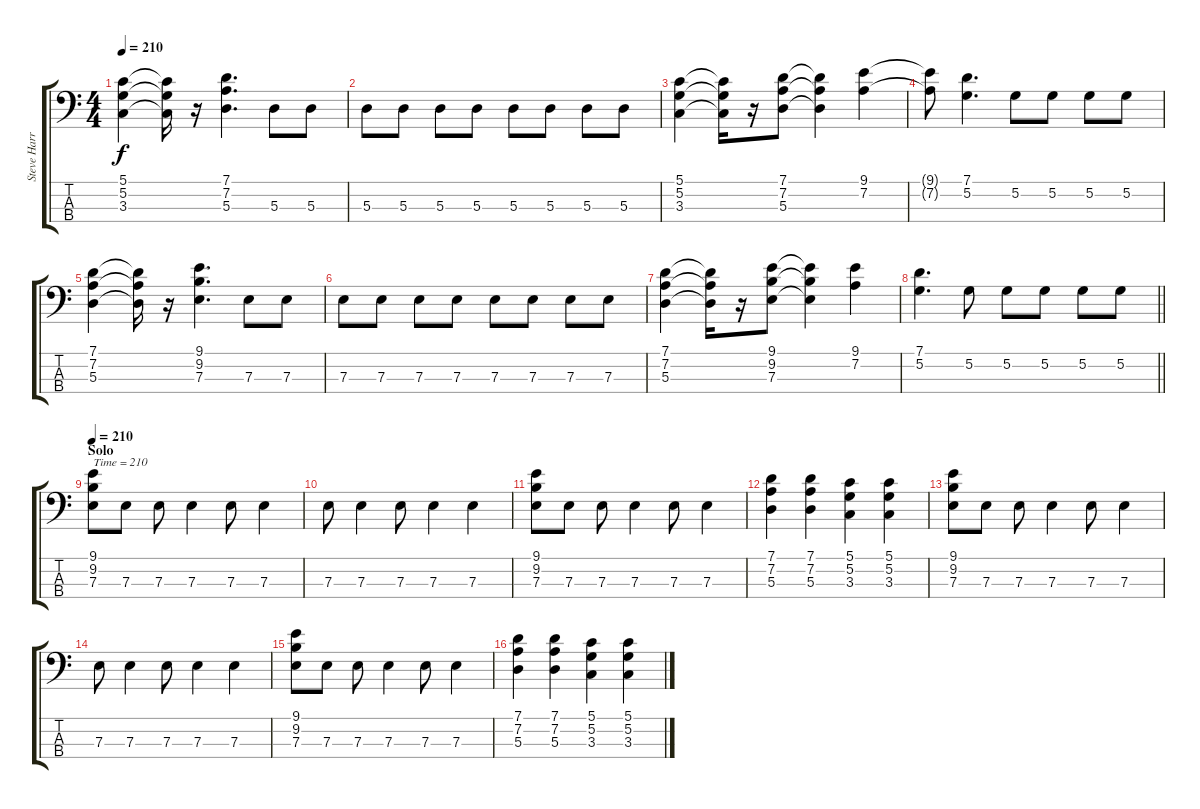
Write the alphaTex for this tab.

\track ("Steve Harris" "Steve Harr") {instrument electricbassfinger}
\staff {score tabs}
\tuning (G2 D2 A1 E1) {hide}
\ts (4 4)
\tempo 210
\clef f4
\ks c
(5.1 5.2 3.3).4{dy f} (5.1{t} 5.2{t} 3.3{t}).16 r.16 (7.1 7.2 5.3).4{d} 5.3.8 5.3.8 |
5.3.8 5.3.8 5.3.8 5.3.8 5.3.8 5.3.8 5.3.8 5.3.8 |
(5.1 5.2 3.3).4 (5.1{t} 5.2{t} 3.3{t}).16 r.16 (7.1 7.2 5.3).8 (7.1{t} 7.2{t} 5.3{t}).4 (9.1 7.2).4 |
(9.1{t} 7.2{t}).8 (7.1 5.2).4{d} 5.2.8 5.2.8 5.2.8 5.2.8 |
(7.1 7.2 5.3).4 (7.1{t} 7.2{t} 5.3{t}).16 r.16 (9.1 9.2 7.3).4{d} 7.3.8 7.3.8 |
7.3.8 7.3.8 7.3.8 7.3.8 7.3.8 7.3.8 7.3.8 7.3.8 |
(7.1 7.2 5.3).4 (7.1{t} 7.2{t} 5.3{t}).16 r.16 (9.1 9.2 7.3).8 (9.1{t} 9.2{t} 7.3{t}).4 (9.1 7.2).4 |
\barLineRight lightlight
(7.1 5.2).4{d} 5.2.8 5.2.8 5.2.8 5.2.8 5.2.8 |
\section ("" "Solo")
\tempo 210
(9.1 9.2 7.3).8{txt "Time = 210"} 7.3.8 7.3.8 7.3.4 7.3.8 7.3.4 |
7.3.8 7.3.4 7.3.8 7.3.4 7.3.4 |
(9.1 9.2 7.3).8 7.3.8 7.3.8 7.3.4 7.3.8 7.3.4 |
(7.1 7.2 5.3).4 (7.1 7.2 5.3).4 (5.1 5.2 3.3).4 (5.1 5.2 3.3).4 |
(9.1 9.2 7.3).8 7.3.8 7.3.8 7.3.4 7.3.8 7.3.4 |
7.3.8 7.3.4 7.3.8 7.3.4 7.3.4 |
(9.1 9.2 7.3).8 7.3.8 7.3.8 7.3.4 7.3.8 7.3.4 |
(7.1 7.2 5.3).4 (7.1 7.2 5.3).4 (5.1 5.2 3.3).4 (5.1 5.2 3.3).4
